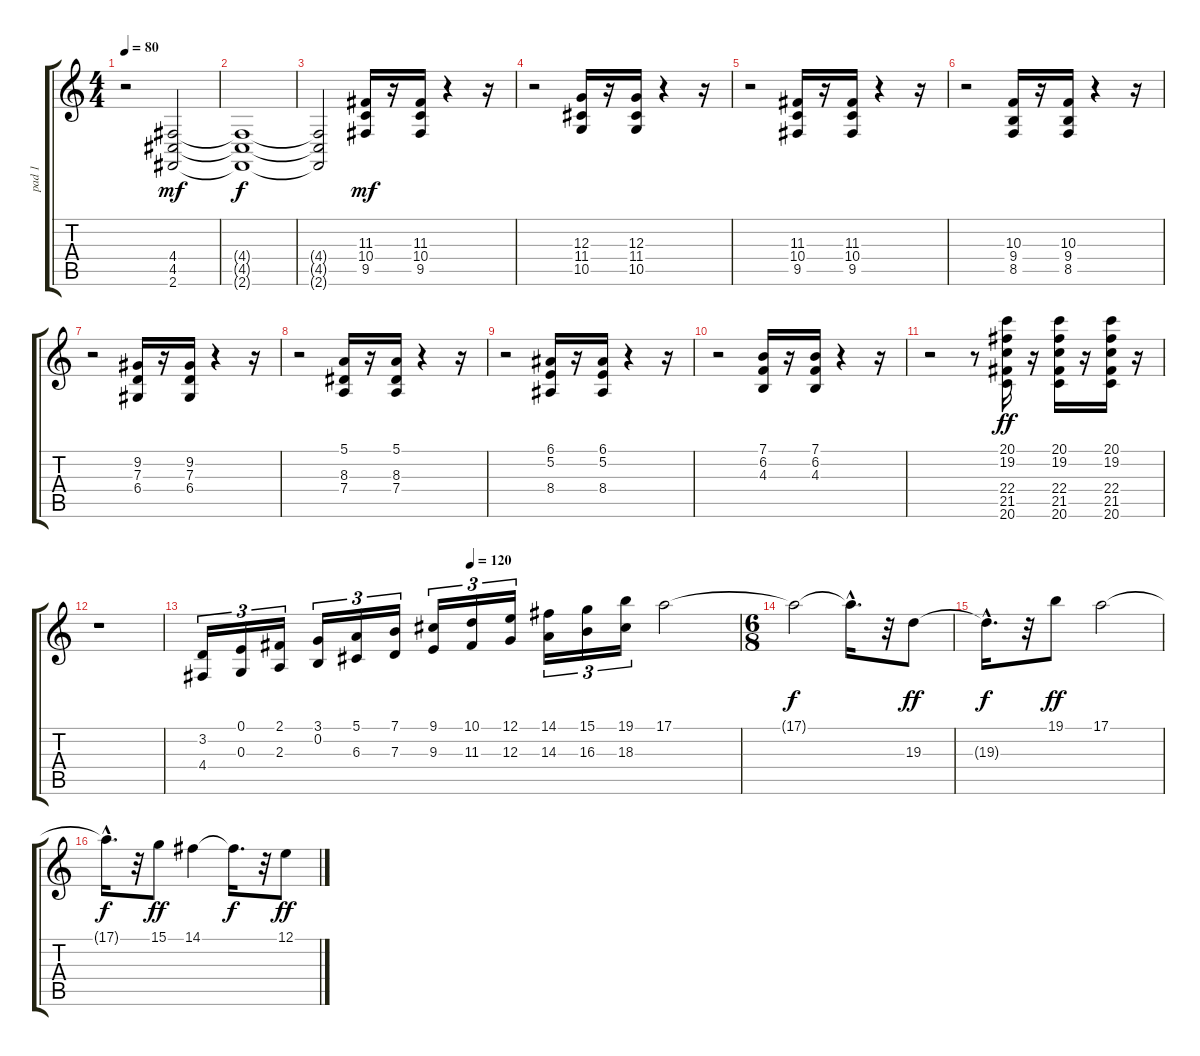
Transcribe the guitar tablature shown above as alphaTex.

\track ("pad 1" "pad 1") {instrument fx1rain}
\staff {score tabs}
\tuning (E4 B3 G3 D3 A2 E2) {hide}
\ts (4 4)
\tempo 80
\clef g2
\ks c
r.2{dy mf instrument fx1rain} (4.4 4.5 2.6).2 |
(4.4{t} 4.5{t} 2.6{t}).1{dy f} |
(4.4{t} 4.5{t} 2.6{t}).2 (11.3 10.4 9.5).16{dy mf instrument stringensemble1} r.16 (11.3 10.4 9.5).16 r.4 r.16 |
r.2 (12.3 11.4 10.5).16 r.16 (12.3 11.4 10.5).16 r.4 r.16 |
r.2 (11.3 10.4 9.5).16 r.16 (11.3 10.4 9.5).16 r.4 r.16 |
r.2 (10.3 9.4 8.5).16 r.16 (10.3 9.4 8.5).16 r.4 r.16 |
r.2 (9.2 7.3 6.4).16 r.16 (9.2 7.3 6.4).16 r.4 r.16 |
r.2 (5.1 8.3 7.4).16 r.16 (5.1 8.3 7.4).16 r.4 r.16 |
r.2 (6.1 5.2 8.4).16 r.16 (6.1 5.2 8.4).16 r.4 r.16 |
r.2 (7.1 6.2 4.3).16 r.16 (7.1 6.2 4.3).16 r.4 r.16 |
r.2 r.8 (20.1 19.2 22.4 21.5 20.6).16{dy ff} r.16 (20.1 19.2 22.4 21.5 20.6).16 r.16 (20.1 19.2 22.4 21.5 20.6).16 r.16 |
r.1 |
\tempo (120 0.5)
(3.2 4.4).16{tu (3 2)} (0.1 0.3).16{tu (3 2)} (2.1 2.3).16{tu (3 2)} (3.1 0.2).16{tu (3 2)} (5.1 6.3).16{tu (3 2)} (7.1 7.3).16{tu (3 2)} (9.1 9.3).16{tu (3 2)} (10.1 11.3).16{tu (3 2)} (12.1 12.3).16{tu (3 2)} (14.1 14.3).16{tu (3 2)} (15.1 16.3).16{tu (3 2)} (19.1 18.3).16{tu (3 2)} 17.1.2 |
\ts (6 8)
17.1{t}.2{dy f} 17.1{hac t}.16{d} r.32 19.3.8{dy ff} |
19.3{hac t}.16{d dy f} r.32 19.1.8{dy ff} 17.1.2 |
17.1{hac t}.16{d dy f} r.32 15.1.8{dy ff} 14.1.4 14.1{t}.16{d dy f} r.32 12.1.8{dy ff}
